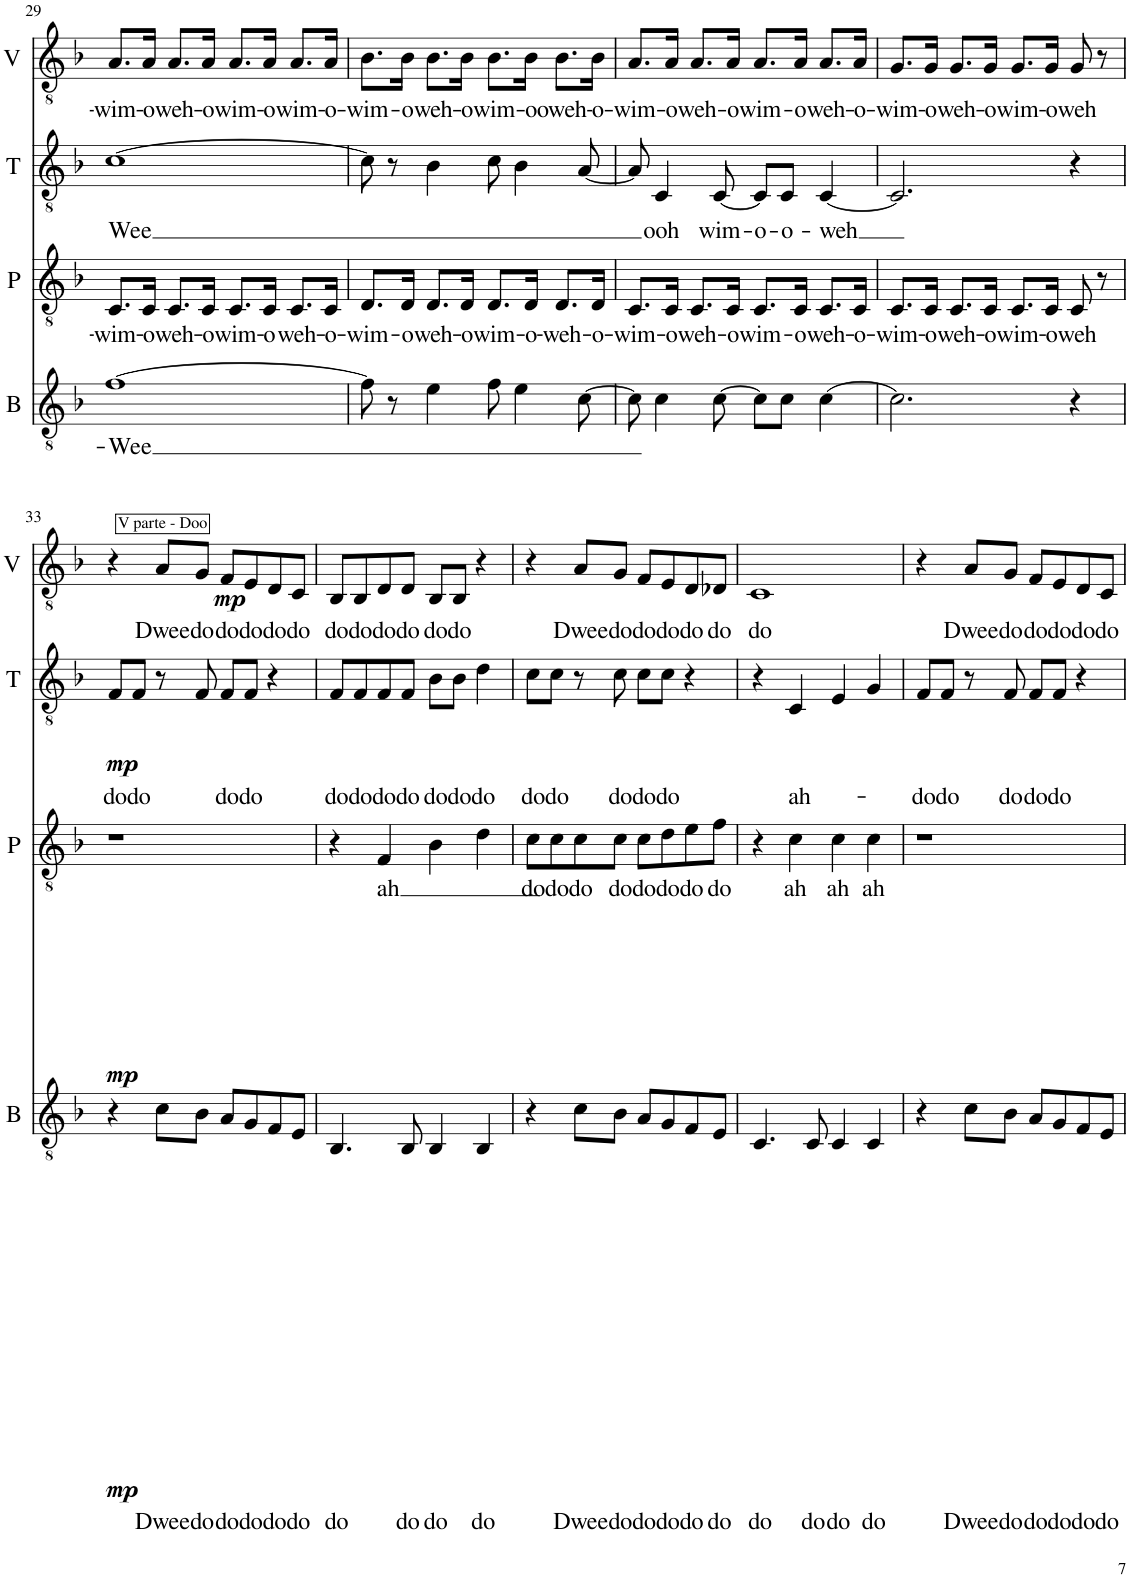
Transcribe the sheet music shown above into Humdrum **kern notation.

**kern	**text	**dynam	**kern	**text	**dynam	**kern	**text	**dynam	**kern	**text	**dynam
*part4	*part4	*part4	*part3	*part3	*part3	*part2	*part2	*part2	*part1	*part1	*part1
*staff4	*staff4	*staff4	*staff3	*staff3	*staff3	*staff2	*staff2	*staff2	*staff1	*staff1	*staff1
*I"Bacco	*	*	*I"Patruk	*	*	*I"Tipol	*	*	*I"Viggo	*	*
*I'B	*	*	*I'P	*	*	*I'T	*	*	*I'V	*	*
!!LO:PB:g=z
*clefGv2	*	*	*clefGv2	*	*	*clefGv2	*	*	*clefGv2	*	*
*k[b-]	*	*	*k[b-]	*	*	*k[b-]	*	*	*k[b-]	*	*
*M4/4	*	*	*M4/4	*	*	*M4/4	*	*	*M4/4	*	*
=29	=29	=29	=29	=29	=29	=29	=29	=29	=29	=29	=29
!	!LO:LY:b	!	!	!LO:LY:b	!	!	!LO:LY:b	!	!	!LO:LY:b	!
[1f	Wee	.	8.C/L	-wim-	.	[1c	Wee	.	8.A/L	-wim-	.
!	!	!	!	!LO:LY:b	!	!	!	!	!	!LO:LY:b	!
.	.	.	16C/Jk	-o-	.	.	.	.	16A/Jk	-o-	.
!	!	!	!	!LO:LY:b	!	!	!	!	!	!LO:LY:b	!
.	.	.	8.C/L	-weh-	.	.	.	.	8.A/L	-weh-	.
!	!	!	!	!LO:LY:b	!	!	!	!	!	!LO:LY:b	!
.	.	.	16C/Jk	-o-	.	.	.	.	16A/Jk	-o-	.
!	!	!	!	!LO:LY:b	!	!	!	!	!	!LO:LY:b	!
.	.	.	8.C/L	-wim-	.	.	.	.	8.A/L	-wim-	.
!	!	!	!	!LO:LY:b	!	!	!	!	!	!LO:LY:b	!
.	.	.	16C/Jk	-o-	.	.	.	.	16A/Jk	-o-	.
!	!	!	!	!LO:LY:b	!	!	!	!	!	!LO:LY:b	!
.	.	.	8.C/L	-weh-	.	.	.	.	8.A/L	-wim-	.
!	!	!	!	!LO:LY:b	!	!	!	!	!	!LO:LY:b	!
.	.	.	16C/Jk	-o-	.	.	.	.	16A/Jk	-o-	.
=30	=30	=30	=30	=30	=30	=30	=30	=30	=30	=30	=30
!	!	!	!	!LO:LY:b	!	!	!	!	!	!LO:LY:b	!
8f\]	.	.	8.D/L	-wim-	.	8c\]	.	.	8.B-\L	-wim-	.
8r	.	.	.	.	.	8r	.	.	.	.	.
!	!	!	!	!LO:LY:b	!	!	!	!	!	!LO:LY:b	!
.	.	.	16D/Jk	-o-	.	.	.	.	16B-\Jk	-o-	.
!	!	!	!	!LO:LY:b	!	!	!	!	!	!LO:LY:b	!
4e\	.	.	8.D/L	-weh-	.	4B-\	.	.	8.B-\L	-weh-	.
!	!	!	!	!LO:LY:b	!	!	!	!	!	!LO:LY:b	!
.	.	.	16D/Jk	-o-	.	.	.	.	16B-\Jk	-o-	.
!	!	!	!	!LO:LY:b	!	!	!	!	!	!LO:LY:b	!
8f\	.	.	8.D/L	-wim-	.	8c\	.	.	8.B-\L	-wim-	.
4e\	.	.	.	.	.	4B-\	.	.	.	.	.
!	!	!	!	!LO:LY:b	!	!	!	!	!	!LO:LY:b	!
.	.	.	16D/Jk	-o-	.	.	.	.	16B-\Jk	-o-	.
!	!	!	!	!LO:LY:b	!	!	!	!	!	!LO:LY:b	!
.	.	.	8.D/L	-weh-	.	.	.	.	8.B-\L	-oweh-	.
[8c\	.	.	.	.	.	[8A/	.	.	.	.	.
!	!	!	!	!LO:LY:b	!	!	!	!	!	!LO:LY:b	!
.	.	.	16D/Jk	-o-	.	.	.	.	16B-\Jk	-o-	.
=31	=31	=31	=31	=31	=31	=31	=31	=31	=31	=31	=31
!	!	!	!	!LO:LY:b	!	!	!	!	!	!LO:LY:b	!
8c\]	.	.	8.C/L	-wim-	.	8A/]	.	.	8.A/L	-wim-	.
!	!	!	!	!	!	!	!LO:LY:b	!	!	!	!
4c\	.	.	.	.	.	4C/	ooh	.	.	.	.
!	!	!	!	!LO:LY:b	!	!	!	!	!	!LO:LY:b	!
.	.	.	16C/Jk	-o-	.	.	.	.	16A/Jk	-o-	.
!	!	!	!	!LO:LY:b	!	!	!	!	!	!LO:LY:b	!
.	.	.	8.C/L	-weh-	.	.	.	.	8.A/L	-weh-	.
!	!	!	!	!	!	!	!LO:LY:b	!	!	!	!
[8c\	.	.	.	.	.	[8C/	wim-	.	.	.	.
!	!	!	!	!LO:LY:b	!	!	!	!	!	!LO:LY:b	!
.	.	.	16C/Jk	-o-	.	.	.	.	16A/Jk	-o-	.
!	!	!	!	!LO:LY:b	!	!	!LO:LY:b	!	!	!LO:LY:b	!
8c\L]	.	.	8.C/L	-wim-	.	8C/L]	-o-	.	8.A/L	-wim-	.
!	!	!	!	!	!	!	!LO:LY:b	!	!	!	!
8c\J	.	.	.	.	.	8C/J	-o-	.	.	.	.
!	!	!	!	!LO:LY:b	!	!	!	!	!	!LO:LY:b	!
.	.	.	16C/Jk	-o-	.	.	.	.	16A/Jk	-o-	.
!	!	!	!	!LO:LY:b	!	!	!LO:LY:b	!	!	!LO:LY:b	!
[4c\	.	.	8.C/L	-weh-	.	[4C/	-weh	.	8.A/L	-weh-	.
!	!	!	!	!LO:LY:b	!	!	!	!	!	!LO:LY:b	!
.	.	.	16C/Jk	-o-	.	.	.	.	16A/Jk	-o-	.
=32	=32	=32	=32	=32	=32	=32	=32	=32	=32	=32	=32
!	!	!	!	!LO:LY:b	!	!	!	!	!	!LO:LY:b	!
2.c\]	.	.	8.C/L	-wim-	.	2.C/]	.	.	8.G/L	-wim-	.
!	!	!	!	!LO:LY:b	!	!	!	!	!	!LO:LY:b	!
.	.	.	16C/Jk	-o-	.	.	.	.	16G/Jk	-o-	.
!	!	!	!	!LO:LY:b	!	!	!	!	!	!LO:LY:b	!
.	.	.	8.C/L	-weh-	.	.	.	.	8.G/L	-weh-	.
!	!	!	!	!LO:LY:b	!	!	!	!	!	!LO:LY:b	!
.	.	.	16C/Jk	-o-	.	.	.	.	16G/Jk	-o-	.
!	!	!	!	!LO:LY:b	!	!	!	!	!	!LO:LY:b	!
.	.	.	8.C/L	-wim-	.	.	.	.	8.G/L	-wim-	.
!	!	!	!	!LO:LY:b	!	!	!	!	!	!LO:LY:b	!
.	.	.	16C/Jk	-o-	.	.	.	.	16G/Jk	-o-	.
!	!	!	!	!LO:LY:b	!	!	!	!	!	!LO:LY:b	!
4r	.	.	8C/	-weh	.	4r	.	.	8G/	-weh	.
.	.	.	8r	.	.	.	.	.	8r	.	.
!!LO:LB:g=z
=33	=33	=33	=33	=33	=33	=33	=33	=33	=33	=33	=33
!	!	!LO:DY:b	!	!	!LO:DY:b	!	!LO:LY:b	!LO:DY:b	!	!	!
4r	.	mp	1r	.	mp	8F/L	do	mp	4r	.	.
!	!	!	!	!	!	!	!LO:LY:b	!	!	!	!
.	.	.	.	.	.	8F/J	do	.	.	.	.
!	!LO:LY:b	!	!	!	!	!	!	!	!	!LO:LY:b	!LO:DY:b
8c\L	-Dwee	.	.	.	.	8r	.	.	8A/L	Dwee	mp
!	!LO:LY:b	!	!	!	!	!	!	!	!	!LO:LY:b	!
8B-\J	do	.	.	.	.	8F/	.	.	8G/J	do	.
!	!LO:LY:b	!	!	!	!	!	!LO:LY:b	!	!	!LO:LY:b	!
8A/L	do	.	.	.	.	8F/L	do	.	8F/L	do	.
!	!LO:LY:b	!	!	!	!	!	!LO:LY:b	!	!	!LO:LY:b	!
8G/	do	.	.	.	.	8F/J	do	.	8E/	do	.
!	!LO:LY:b	!	!	!	!	!	!	!	!	!LO:LY:b	!
8F/	do	.	.	.	.	4r	.	.	8D/	do	.
!	!LO:LY:b	!	!	!	!	!	!	!	!	!LO:LY:b	!
8E/J	do	.	.	.	.	.	.	.	8C/J	do	.
=34	=34	=34	=34	=34	=34	=34	=34	=34	=34	=34	=34
!	!LO:LY:b	!	!	!	!	!	!LO:LY:b	!	!	!LO:LY:b	!
4.BB-/	do	.	4r	.	.	8F/L	do	.	8BB-/L	do	.
!	!	!	!	!	!	!	!LO:LY:b	!	!	!LO:LY:b	!
.	.	.	.	.	.	8F/	do	.	8BB-/	do	.
!	!	!	!	!LO:LY:b	!	!	!LO:LY:b	!	!	!LO:LY:b	!
.	.	.	4F/	ah	.	8F/	do	.	8D/	do	.
!	!LO:LY:b	!	!	!	!	!	!LO:LY:b	!	!	!LO:LY:b	!
8BB-/	do	.	.	.	.	8F/J	do	.	8D/J	do	.
!	!LO:LY:b	!	!	!	!	!	!LO:LY:b	!	!	!LO:LY:b	!
4BB-/	do	.	4B-\	.	.	8B-\L	do	.	8BB-/L	do	.
!	!	!	!	!	!	!	!LO:LY:b	!	!	!LO:LY:b	!
.	.	.	.	.	.	8B-\J	do	.	8BB-/J	do	.
!	!LO:LY:b	!	!	!	!	!	!LO:LY:b	!	!	!	!
4BB-/	do	.	4d\	.	.	4d\	do	.	4r	.	.
=35	=35	=35	=35	=35	=35	=35	=35	=35	=35	=35	=35
!	!	!	!	!LO:LY:b	!	!	!LO:LY:b	!	!	!	!
4r	.	.	8c\L	do	.	8c\L	do	.	4r	.	.
!	!	!	!	!LO:LY:b	!	!	!LO:LY:b	!	!	!	!
.	.	.	8c\	do	.	8c\J	do	.	.	.	.
!	!LO:LY:b	!	!	!LO:LY:b	!	!	!	!	!	!LO:LY:b	!
8c\L	-Dwee	.	8c\	do	.	8r	.	.	8A/L	Dwee	.
!	!LO:LY:b	!	!	!LO:LY:b	!	!	!LO:LY:b	!	!	!LO:LY:b	!
8B-\J	do	.	8c\J	do	.	8c\	do	.	8G/J	do	.
!	!LO:LY:b	!	!	!LO:LY:b	!	!	!LO:LY:b	!	!	!LO:LY:b	!
8A/L	do	.	8c\L	do	.	8c\L	do	.	8F/L	do	.
!	!LO:LY:b	!	!	!LO:LY:b	!	!	!LO:LY:b	!	!	!LO:LY:b	!
8G/	do	.	8d\	do	.	8c\J	do	.	8E/	do	.
!	!LO:LY:b	!	!	!LO:LY:b	!	!	!	!	!	!LO:LY:b	!
8F/	do	.	8e\	do	.	4r	.	.	8D/	do	.
!	!LO:LY:b	!	!	!LO:LY:b	!	!	!	!	!	!LO:LY:b	!
8E/J	do	.	8f\J	do	.	.	.	.	8D-X/J	do	.
=36	=36	=36	=36	=36	=36	=36	=36	=36	=36	=36	=36
!	!LO:LY:b	!	!	!	!	!	!	!	!	!LO:LY:b	!
4.C/	do	.	4r	.	.	4r	.	.	1C	do	.
!	!	!	!	!LO:LY:b	!	!	!LO:LY:b	!	!	!	!
.	.	.	4c\	ah	.	4C/	ah-	.	.	.	.
!	!LO:LY:b	!	!	!	!	!	!	!	!	!	!
8C/	do	.	.	.	.	.	.	.	.	.	.
!	!LO:LY:b	!	!	!LO:LY:b	!	!	!	!	!	!	!
4C/	do	.	4c\	ah	.	4E/	.	.	.	.	.
!	!LO:LY:b	!	!	!LO:LY:b	!	!	!	!	!	!	!
4C/	do	.	4c\	ah	.	4G/	.	.	.	.	.
=37	=37	=37	=37	=37	=37	=37	=37	=37	=37	=37	=37
!	!	!	!	!	!	!	!LO:LY:b	!	!	!	!
4r	.	.	1r	.	.	8F/L	-do	.	4r	.	.
!	!	!	!	!	!	!	!LO:LY:b	!	!	!	!
.	.	.	.	.	.	8F/J	do	.	.	.	.
!	!LO:LY:b	!	!	!	!	!	!	!	!	!LO:LY:b	!
8c\L	Dwee	.	.	.	.	8r	.	.	8A/L	Dwee	.
!	!LO:LY:b	!	!	!	!	!	!LO:LY:b	!	!	!LO:LY:b	!
8B-\J	do	.	.	.	.	8F/	do	.	8G/J	do	.
!	!LO:LY:b	!	!	!	!	!	!LO:LY:b	!	!	!LO:LY:b	!
8A/L	do	.	.	.	.	8F/L	do	.	8F/L	do	.
!	!LO:LY:b	!	!	!	!	!	!LO:LY:b	!	!	!LO:LY:b	!
8G/	do	.	.	.	.	8F/J	do	.	8E/	do	.
!	!LO:LY:b	!	!	!	!	!	!	!	!	!LO:LY:b	!
8F/	do	.	.	.	.	4r	.	.	8D/	do	.
!	!LO:LY:b	!	!	!	!	!	!	!	!	!LO:LY:b	!
8E/J	do	.	.	.	.	.	.	.	8C/J	do	.
=	=	=	=	=	=	=	=	=	=	=	=
*-	*-	*-	*-	*-	*-	*-	*-	*-	*-	*-	*-
